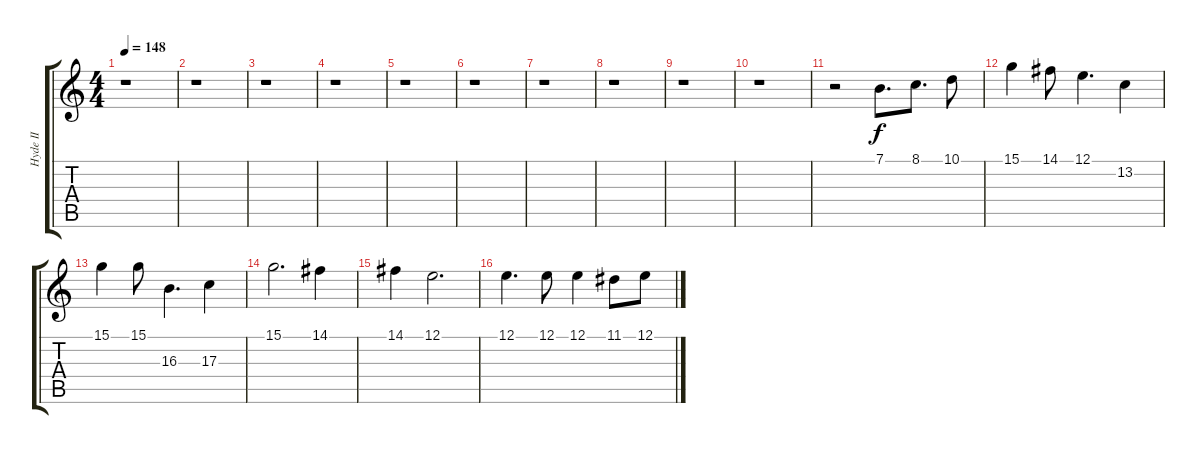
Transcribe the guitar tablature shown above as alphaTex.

\track ("Hyde II" "Hyde II") {instrument flute}
\staff {score tabs}
\tuning (E4 B3 G3 D3 A2 E2) {hide}
\ts (4 4)
\tempo 148
\clef g2
\ks c
r.1{dy f} |
r.1 |
r.1 |
r.1 |
r.1 |
r.1 |
r.1 |
r.1 |
r.1 |
r.1 |
r.2 7.1.8{d volume 16 balance 0} 8.1.8{d balance 1} 10.1.8{balance 2} |
15.1.4{balance 3} 14.1.8 12.1.4{d} 13.2.4 |
15.1.4 15.1.8 16.3.4{d} 17.3.4 |
15.1.2{d} 14.1.4 |
14.1.4 12.1.2{d} |
12.1.4{d} 12.1.8 12.1.4 11.1.8 12.1.8
